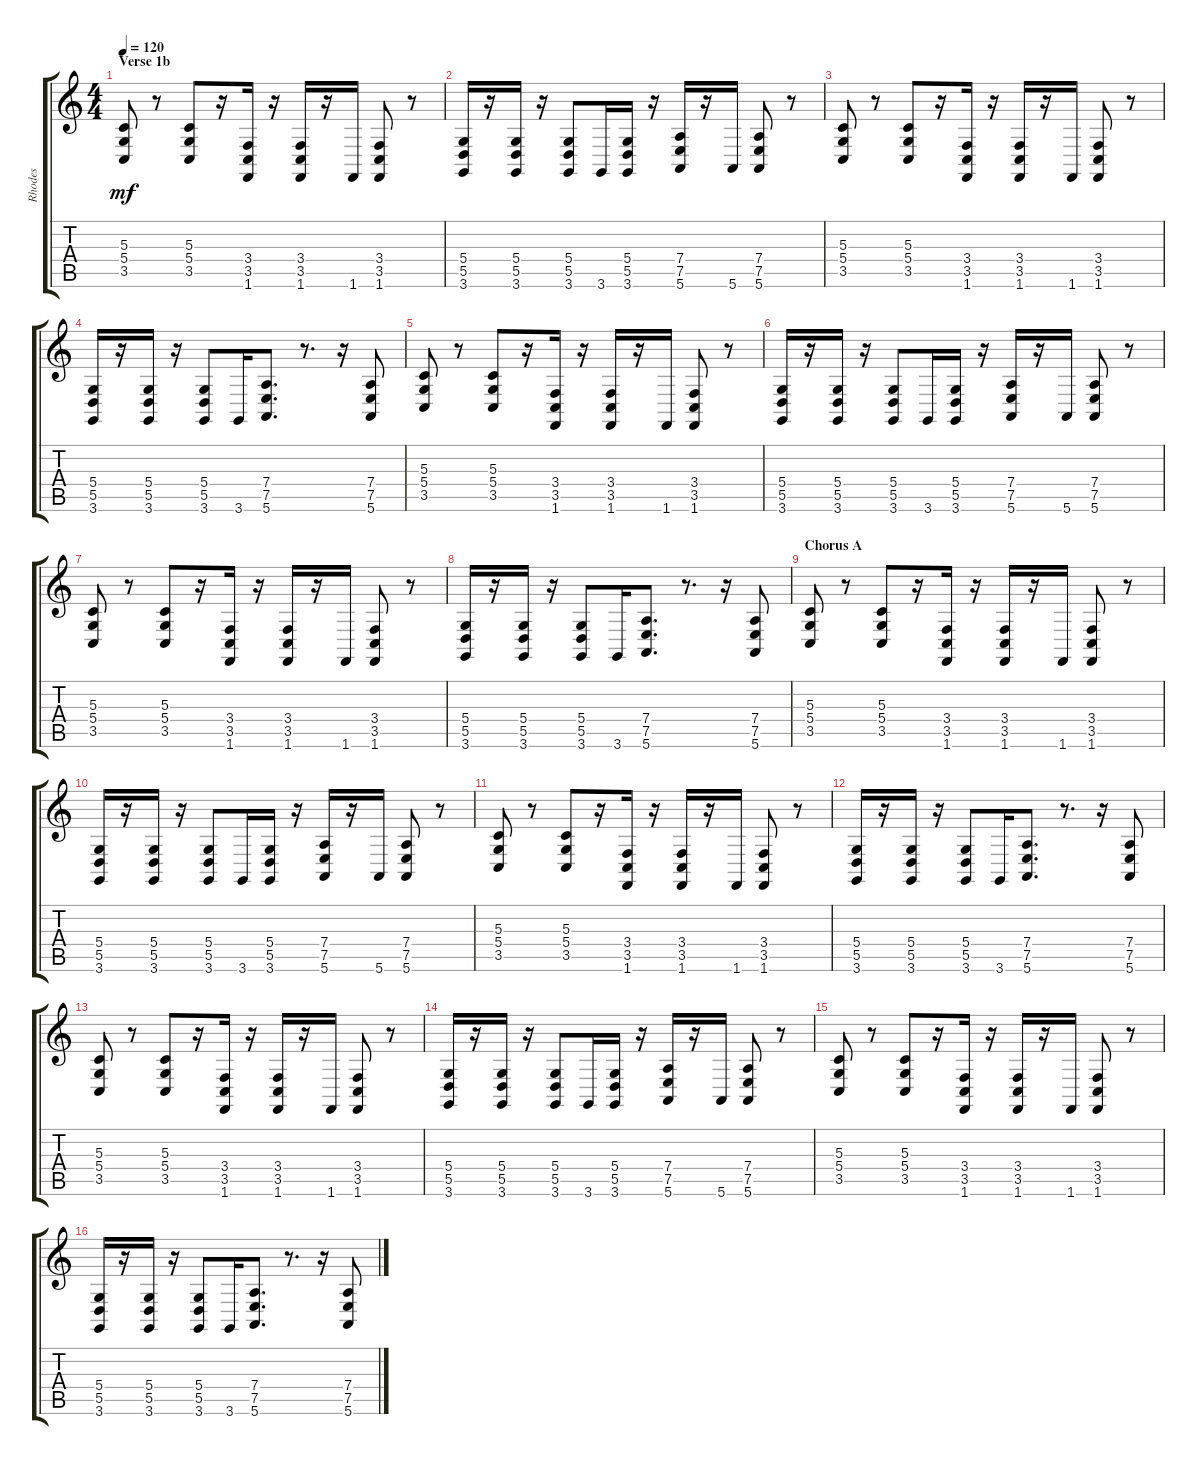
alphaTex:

\track ("Rhodes" "Rhodes") {instrument electricpiano1}
\staff {score tabs}
\tuning (E4 B3 G3 D3 A2 E2) {hide}
\ts (4 4)
\section ("" "Verse 1b")
\tempo 120
\clef g2
\ks c
(5.3 5.4 3.5).8{dy mf} r.8 (5.3 5.4 3.5).8 r.16 (3.4 3.5 1.6).16 r.16 (3.4 3.5 1.6).16 r.16 1.6.16 (3.4 3.5 1.6).8 r.8 |
(5.4 5.5 3.6).16 r.16 (5.4 5.5 3.6).16 r.16 (5.4 5.5 3.6).8 3.6.16 (5.4 5.5 3.6).16 r.16 (7.4 7.5 5.6).16 r.16 5.6.16 (7.4 7.5 5.6).8 r.8 |
(5.3 5.4 3.5).8 r.8 (5.3 5.4 3.5).8 r.16 (3.4 3.5 1.6).16 r.16 (3.4 3.5 1.6).16 r.16 1.6.16 (3.4 3.5 1.6).8 r.8 |
(5.4 5.5 3.6).16 r.16 (5.4 5.5 3.6).16 r.16 (5.4 5.5 3.6).8 3.6.16 (7.4 7.5 5.6).8{d} r.8{d} r.16 (7.4 7.5 5.6).8 |
(5.3 5.4 3.5).8 r.8 (5.3 5.4 3.5).8 r.16 (3.4 3.5 1.6).16 r.16 (3.4 3.5 1.6).16 r.16 1.6.16 (3.4 3.5 1.6).8 r.8 |
(5.4 5.5 3.6).16 r.16 (5.4 5.5 3.6).16 r.16 (5.4 5.5 3.6).8 3.6.16 (5.4 5.5 3.6).16 r.16 (7.4 7.5 5.6).16 r.16 5.6.16 (7.4 7.5 5.6).8 r.8 |
(5.3 5.4 3.5).8 r.8 (5.3 5.4 3.5).8 r.16 (3.4 3.5 1.6).16 r.16 (3.4 3.5 1.6).16 r.16 1.6.16 (3.4 3.5 1.6).8 r.8 |
(5.4 5.5 3.6).16 r.16 (5.4 5.5 3.6).16 r.16 (5.4 5.5 3.6).8 3.6.16 (7.4 7.5 5.6).8{d} r.8{d} r.16 (7.4 7.5 5.6).8 |
\section ("" "Chorus A")
(5.3 5.4 3.5).8 r.8 (5.3 5.4 3.5).8 r.16 (3.4 3.5 1.6).16 r.16 (3.4 3.5 1.6).16 r.16 1.6.16 (3.4 3.5 1.6).8 r.8 |
(5.4 5.5 3.6).16 r.16 (5.4 5.5 3.6).16 r.16 (5.4 5.5 3.6).8 3.6.16 (5.4 5.5 3.6).16 r.16 (7.4 7.5 5.6).16 r.16 5.6.16 (7.4 7.5 5.6).8 r.8 |
(5.3 5.4 3.5).8 r.8 (5.3 5.4 3.5).8 r.16 (3.4 3.5 1.6).16 r.16 (3.4 3.5 1.6).16 r.16 1.6.16 (3.4 3.5 1.6).8 r.8 |
(5.4 5.5 3.6).16 r.16 (5.4 5.5 3.6).16 r.16 (5.4 5.5 3.6).8 3.6.16 (7.4 7.5 5.6).8{d} r.8{d} r.16 (7.4 7.5 5.6).8 |
(5.3 5.4 3.5).8 r.8 (5.3 5.4 3.5).8 r.16 (3.4 3.5 1.6).16 r.16 (3.4 3.5 1.6).16 r.16 1.6.16 (3.4 3.5 1.6).8 r.8 |
(5.4 5.5 3.6).16 r.16 (5.4 5.5 3.6).16 r.16 (5.4 5.5 3.6).8 3.6.16 (5.4 5.5 3.6).16 r.16 (7.4 7.5 5.6).16 r.16 5.6.16 (7.4 7.5 5.6).8 r.8 |
(5.3 5.4 3.5).8 r.8 (5.3 5.4 3.5).8 r.16 (3.4 3.5 1.6).16 r.16 (3.4 3.5 1.6).16 r.16 1.6.16 (3.4 3.5 1.6).8 r.8 |
(5.4 5.5 3.6).16 r.16 (5.4 5.5 3.6).16 r.16 (5.4 5.5 3.6).8 3.6.16 (7.4 7.5 5.6).8{d} r.8{d} r.16 (7.4 7.5 5.6).8
